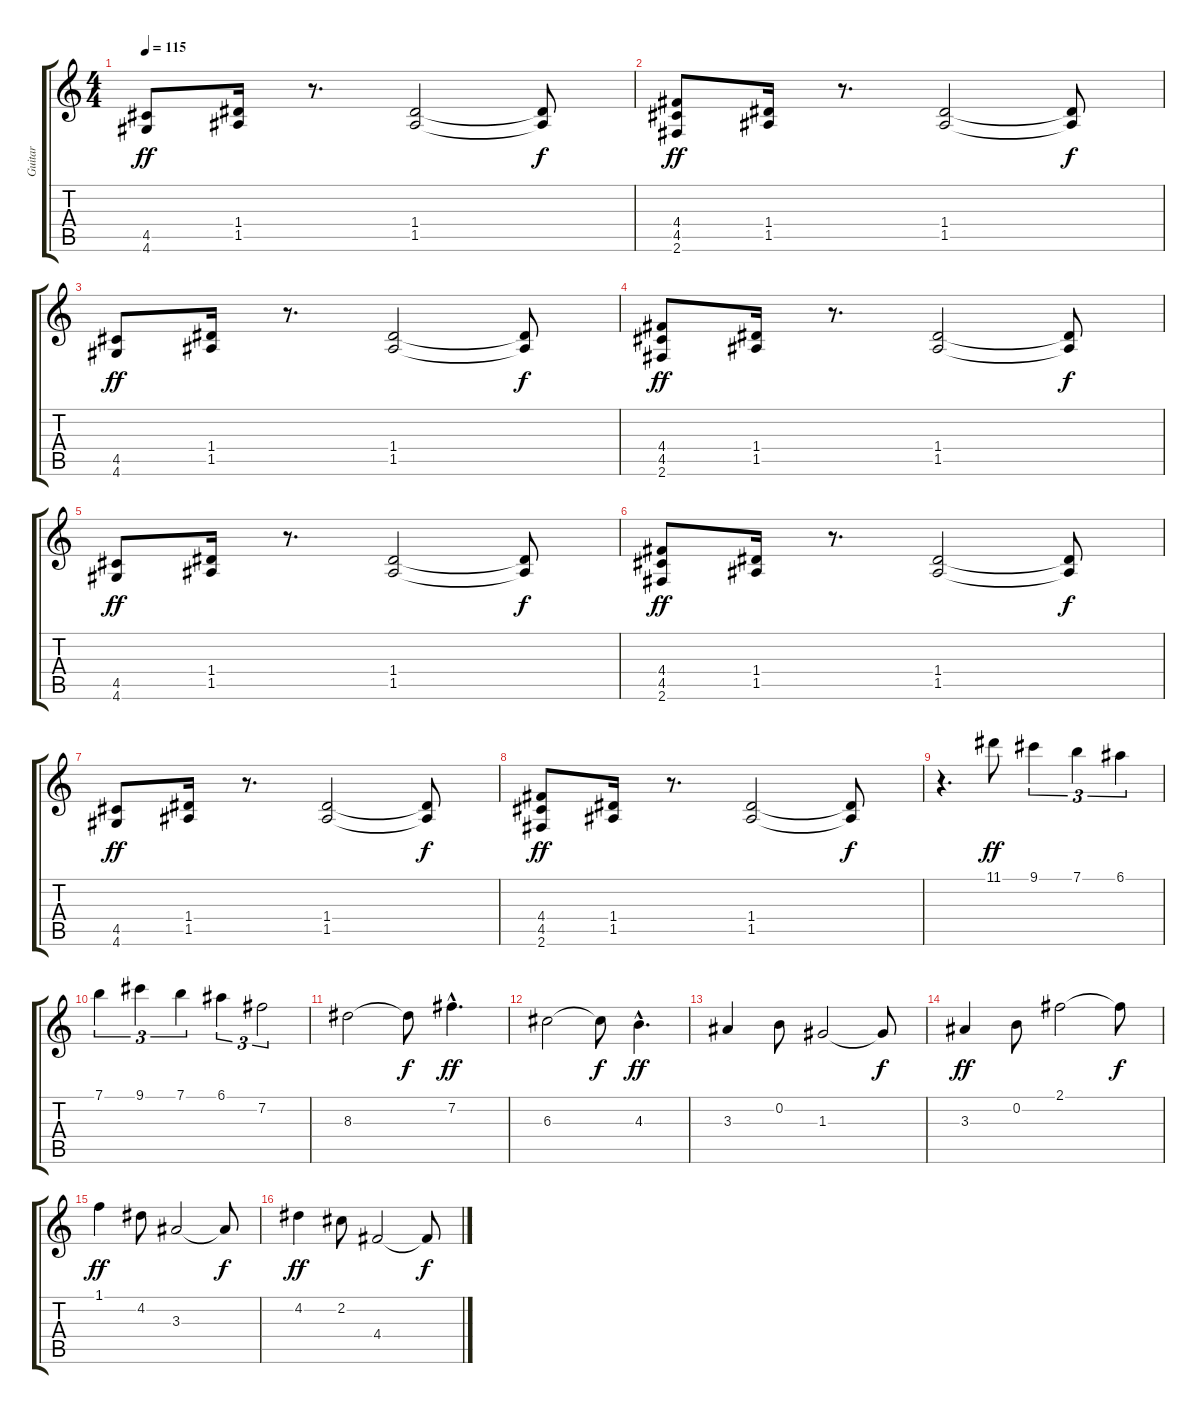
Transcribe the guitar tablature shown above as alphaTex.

\track ("Guitar" "Guitar") {instrument distortionguitar}
\staff {score tabs}
\tuning (E4 B3 G3 D3 A2 E2) {hide}
\ts (4 4)
\tempo 115
\clef g2
\ks c
(4.5 4.6).8{dy ff} (1.4 1.5).16 r.8{d} (1.4 1.5).2 (1.4{t} 1.5{t}).8{dy f} |
(4.4 4.5 2.6).8{dy ff} (1.4 1.5).16 r.8{d} (1.4 1.5).2 (1.4{t} 1.5{t}).8{dy f} |
(4.5 4.6).8{dy ff} (1.4 1.5).16 r.8{d} (1.4 1.5).2 (1.4{t} 1.5{t}).8{dy f} |
(4.4 4.5 2.6).8{dy ff} (1.4 1.5).16 r.8{d} (1.4 1.5).2 (1.4{t} 1.5{t}).8{dy f} |
(4.5 4.6).8{dy ff} (1.4 1.5).16 r.8{d} (1.4 1.5).2 (1.4{t} 1.5{t}).8{dy f} |
(4.4 4.5 2.6).8{dy ff} (1.4 1.5).16 r.8{d} (1.4 1.5).2 (1.4{t} 1.5{t}).8{dy f} |
(4.5 4.6).8{dy ff} (1.4 1.5).16 r.8{d} (1.4 1.5).2 (1.4{t} 1.5{t}).8{dy f} |
(4.4 4.5 2.6).8{dy ff} (1.4 1.5).16 r.8{d} (1.4 1.5).2 (1.4{t} 1.5{t}).8{dy f} |
r.4{d} 11.1.8{dy ff} 9.1.4{tu (3 2)} 7.1.4{tu (3 2)} 6.1.4{tu (3 2)} |
7.1.4{tu (3 2)} 9.1.4{tu (3 2)} 7.1.4{tu (3 2)} 6.1.4{tu (3 2)} 7.2.2{tu (3 2)} |
8.3.2 8.3{t}.8{dy f} 7.2{hac}.4{d dy ff} |
6.3.2 6.3{t}.8{dy f} 4.3{hac}.4{d dy ff} |
3.3.4 0.2.8 1.3.2 1.3{t}.8{dy f} |
3.3.4{dy ff} 0.2.8 2.1.2 2.1{t}.8{dy f} |
1.1.4{dy ff} 4.2.8 3.3.2 3.3{t}.8{dy f} |
4.2.4{dy ff} 2.2.8 4.4.2 4.4{t}.8{dy f}
